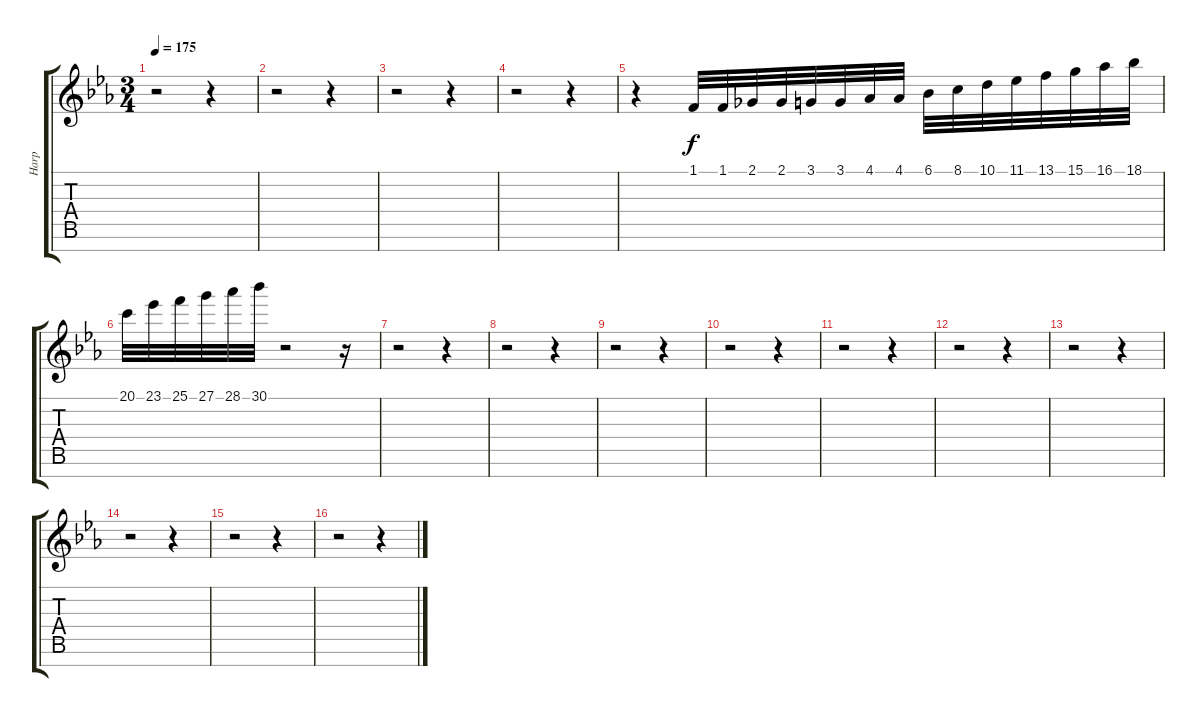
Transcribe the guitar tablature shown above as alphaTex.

\track ("Harp" "Harp") {instrument orchestralharp}
\staff {score tabs}
\tuning (E4 B3 G3 D3 A2 E2 B1) {hide}
\ts (3 4)
\tempo 175
\clef g2
\ks eb
r.2{dy f} r.4 |
r.2 r.4 |
r.2 r.4 |
r.2 r.4 |
r.4 1.1.32 1.1.32 2.1.32 2.1.32 3.1.32 3.1.32 4.1.32 4.1.32 6.1.32 8.1.32 10.1.32 11.1.32 13.1.32 15.1.32 16.1.32 18.1.32 |
20.1.32 23.1.32 25.1.32 27.1.32 28.1.32 30.1.32 r.2 r.16 |
r.2 r.4 |
r.2 r.4 |
r.2 r.4 |
r.2 r.4 |
r.2 r.4 |
r.2 r.4 |
r.2 r.4 |
r.2 r.4 |
r.2 r.4 |
r.2 r.4
